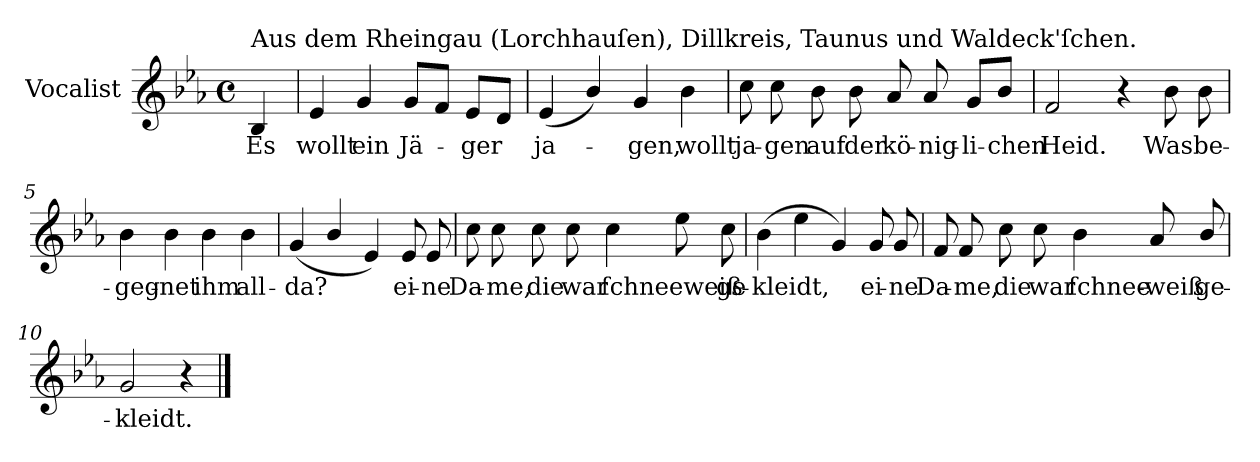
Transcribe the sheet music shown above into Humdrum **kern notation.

**kern	**text
*part1	*part1
*staff1	*staff1
*I"Vocalist	*
*k[b-e-a-]	*
*E-:	*
*M4/4	*
*met(c)	*
=	=
!LO:TX:a:t=Aus dem Rheingau (Lorchhauſen), Dillkreis, Taunus und Waldeck'ſchen.	!
4B-	Es
=1	=1
4e-	wollt
4g	ein
8gL	Jä-
8fJ	.
8e-L	-ger
8dJ	.
=2	=2
(4e-	ja-
4b-/)	.
4g	-gen,
4b-	wollt
=3	=3
8cc	ja-
8cc	-gen
8b-	auf
8b-	der
8a-	kö-
8a-	-nig-
8gL	-li-
8b-J	-chen
=4	=4
2f	Heid.
4r	.
8b-	Was
8b-	be-
=5	=5
4b-	-geg-
4b-	-net
4b-	ihm
4b-	all-
=6	=6
(4g	-da?
4b-/	.
4e-)	.
8e-	ei-
8e-	-ne
=7	=7
8cc	Da-
8cc	-me,
8cc	die
8cc	war
4cc	ſchneeweiß
8ee-	.
8cc	ge-
=8	=8
(4b-	-kleidt,
4ee-	.
4g)	.
8g	ei-
8g	-ne
=9	=9
8f	Da-
8f	-me,
8cc	die
8cc	war
4b-	ſchnee-
8a-	-weiß
8b-/	ge-
=10	=10
2g	-kleidt.
4r	.
==	==
*-	*-
